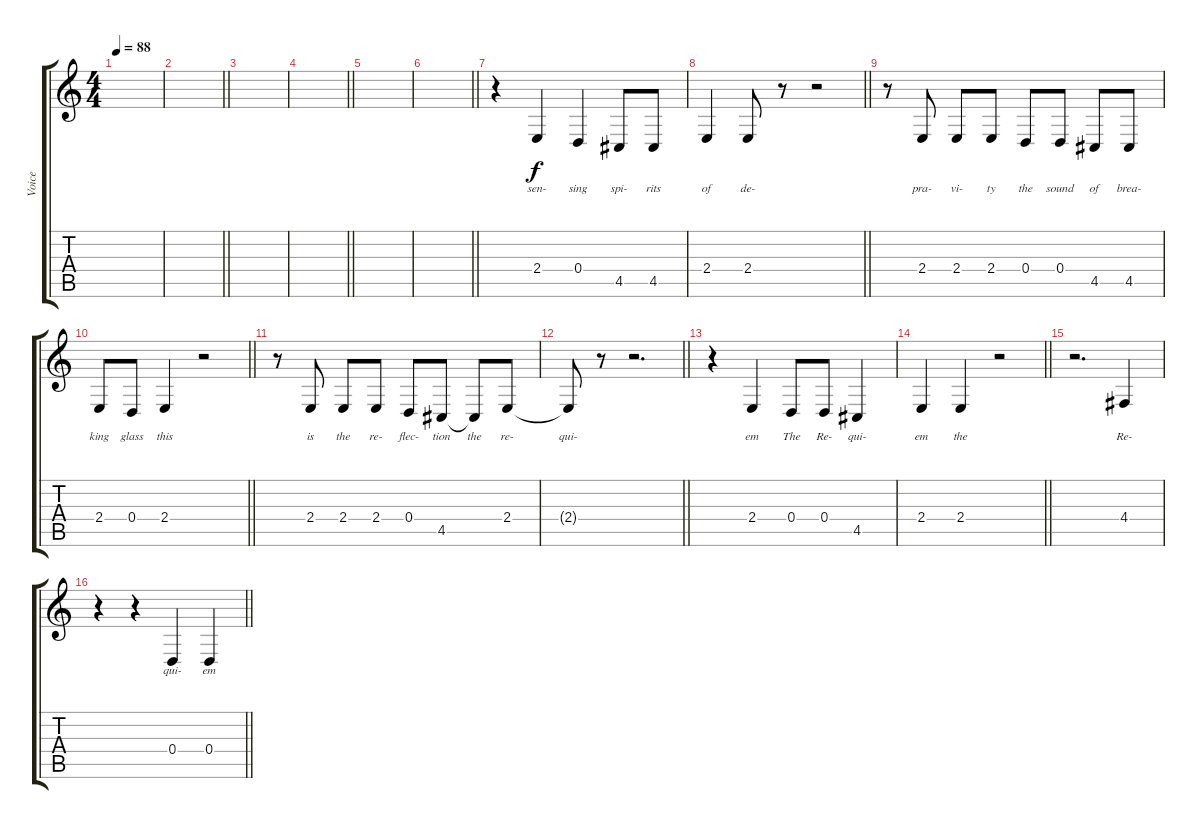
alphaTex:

\track ("Voice" "Voice") {instrument lead6voice}
\staff {score tabs}
\tuning (E4 B3 G3 D3 A2 E2) {hide}
\ts (4 4)
\tempo 88
\clef g2
\ks c
|
\barLineRight lightlight
|
|
\barLineRight lightlight
|
|
\barLineRight lightlight
|
r.4 2.4.4{lyrics (0 "sen-") lyrics (1 "") lyrics (2 "") lyrics (3 "") lyrics (4 "")} 0.4.4{lyrics (0 "sing") lyrics (1 "") lyrics (2 "") lyrics (3 "") lyrics (4 "")} 4.5.8{lyrics (0 "spi-") lyrics (1 "") lyrics (2 "") lyrics (3 "") lyrics (4 "")} 4.5.8{lyrics (0 "rits") lyrics (1 "") lyrics (2 "") lyrics (3 "") lyrics (4 "")} |
\barLineRight lightlight
2.4.4{lyrics (0 "of") lyrics (1 "") lyrics (2 "") lyrics (3 "") lyrics (4 "")} 2.4.8{lyrics (0 "de-") lyrics (1 "") lyrics (2 "") lyrics (3 "") lyrics (4 "")} r.8 r.2 |
r.8 2.4.8{lyrics (0 "pra-") lyrics (1 "") lyrics (2 "") lyrics (3 "") lyrics (4 "")} 2.4.8{lyrics (0 "vi-") lyrics (1 "") lyrics (2 "") lyrics (3 "") lyrics (4 "")} 2.4.8{lyrics (0 "ty") lyrics (1 "") lyrics (2 "") lyrics (3 "") lyrics (4 "")} 0.4.8{lyrics (0 "the") lyrics (1 "") lyrics (2 "") lyrics (3 "") lyrics (4 "")} 0.4.8{lyrics (0 "sound") lyrics (1 "") lyrics (2 "") lyrics (3 "") lyrics (4 "")} 4.5.8{lyrics (0 "of") lyrics (1 "") lyrics (2 "") lyrics (3 "") lyrics (4 "")} 4.5.8{lyrics (0 "brea-") lyrics (1 "") lyrics (2 "") lyrics (3 "") lyrics (4 "")} |
\barLineRight lightlight
2.4.8{lyrics (0 "king") lyrics (1 "") lyrics (2 "") lyrics (3 "") lyrics (4 "")} 0.4.8{lyrics (0 "glass") lyrics (1 "") lyrics (2 "") lyrics (3 "") lyrics (4 "")} 2.4.4{lyrics (0 "this") lyrics (1 "") lyrics (2 "") lyrics (3 "") lyrics (4 "")} r.2 |
r.8 2.4.8{lyrics (0 "is") lyrics (1 "") lyrics (2 "") lyrics (3 "") lyrics (4 "")} 2.4.8{lyrics (0 "the") lyrics (1 "") lyrics (2 "") lyrics (3 "") lyrics (4 "")} 2.4.8{lyrics (0 "re-") lyrics (1 "") lyrics (2 "") lyrics (3 "") lyrics (4 "")} 0.4.8{lyrics (0 "flec-") lyrics (1 "") lyrics (2 "") lyrics (3 "") lyrics (4 "")} 4.5.8{lyrics (0 "tion") lyrics (1 "") lyrics (2 "") lyrics (3 "") lyrics (4 "")} 4.5{t}.8{lyrics (0 "the") lyrics (1 "") lyrics (2 "") lyrics (3 "") lyrics (4 "")} 2.4.8{lyrics (0 "re-") lyrics (1 "") lyrics (2 "") lyrics (3 "") lyrics (4 "")} |
\barLineRight lightlight
2.4{t}.8{lyrics (0 "qui-") lyrics (1 "") lyrics (2 "") lyrics (3 "") lyrics (4 "")} r.8 r.2{d} |
r.4 2.4.4{lyrics (0 "em") lyrics (1 "") lyrics (2 "") lyrics (3 "") lyrics (4 "")} 0.4.8{lyrics (0 "The") lyrics (1 "") lyrics (2 "") lyrics (3 "") lyrics (4 "")} 0.4.8{lyrics (0 "Re-") lyrics (1 "") lyrics (2 "") lyrics (3 "") lyrics (4 "")} 4.5.4{lyrics (0 "qui-") lyrics (1 "") lyrics (2 "") lyrics (3 "") lyrics (4 "")} |
\barLineRight lightlight
2.4.4{lyrics (0 "em") lyrics (1 "") lyrics (2 "") lyrics (3 "") lyrics (4 "")} 2.4.4{lyrics (0 "the") lyrics (1 "") lyrics (2 "") lyrics (3 "") lyrics (4 "")} r.2 |
r.2{d} 4.4.4{lyrics (0 "Re-") lyrics (1 "") lyrics (2 "") lyrics (3 "") lyrics (4 "")} |
\barLineRight lightlight
r.4 r.4 0.4.4{lyrics (0 "qui-") lyrics (1 "") lyrics (2 "") lyrics (3 "") lyrics (4 "")} 0.4.4{lyrics (0 "em") lyrics (1 "") lyrics (2 "") lyrics (3 "") lyrics (4 "")}
